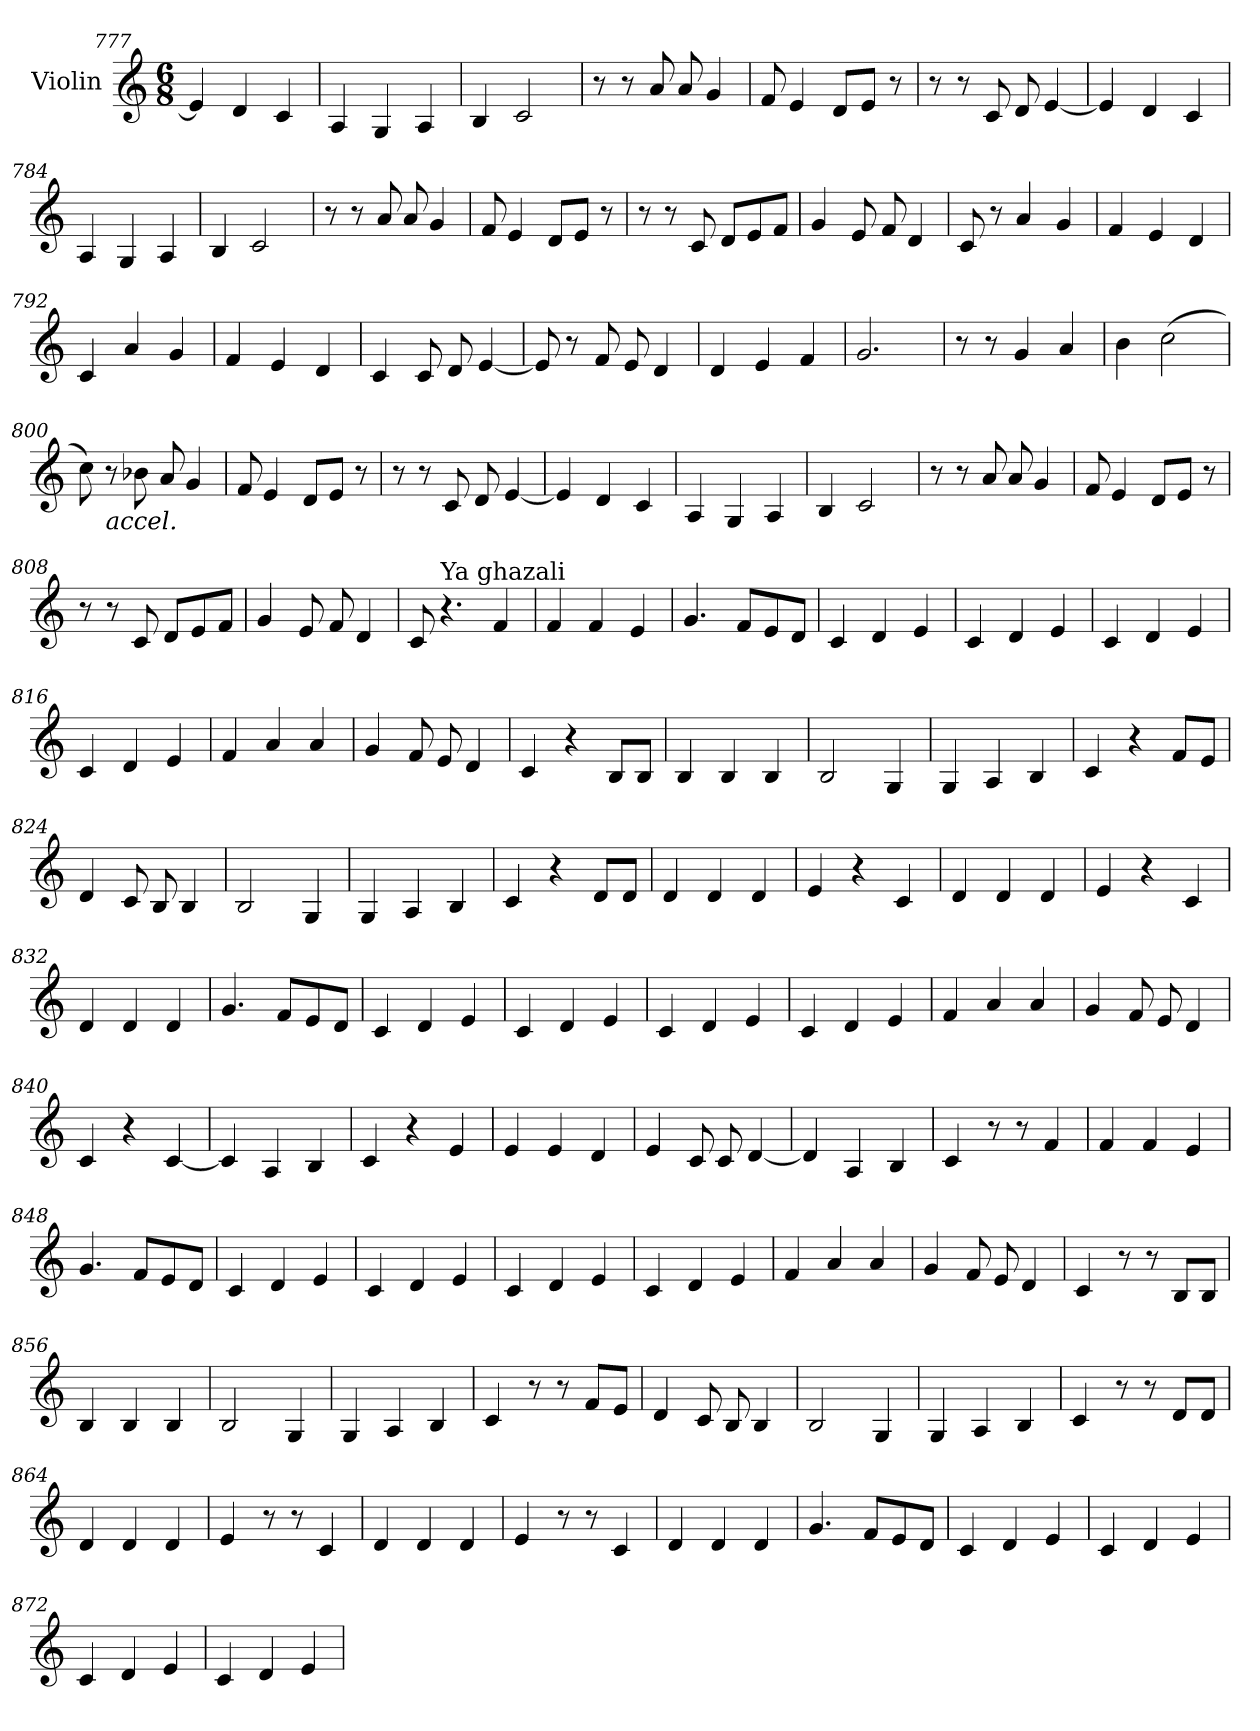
**kern
*part1
*staff1
*I"Violin
*clefG2
*k[]
*M6/8
=777
4e/]
4d/
4c/
=778
4A/
4G/
4A/
=779
4B/
2c/
=780
8r
8r
8a/
8a/
4g/
!!LO:LB:g=z
=781
8f/
4e/
8d/L
8e/J
8r
=782
8r
8r
8c/
8d/
[4e/
=783
4e/]
4d/
4c/
=784
4A/
4G/
4A/
=785
4B/
2c/
=786
8r
8r
8a/
8a/
4g/
!!LO:LB:g=z
=787
8f/
4e/
8d/L
8e/J
8r
=788
8r
8r
8c/
8d/L
8e/
8f/J
=789
4g/
8e/
8f/
4d/
=790
8c/
8r
4a/
4g/
=791
4f/
4e/
4d/
=792
4c/
4a/
4g/
!!LO:PB:g=z
=793
4f/
4e/
4d/
=794
4c/
8c/
8d/
[4e/
=795
8e/]
8r
8f/
8e/
4d/
=796
4d/
4e/
4f/
=797
2.g/
=798
8r
8r
4g/
4a/
=799
4b\
(>2cc\
!!LO:LB:g=z
=800
8cc\)
!LO:TX:b:i:t=accel.
8r
8b-X\
8a/
4g/
=801
8f/
4e/
8d/L
8e/J
8r
=802
8r
8r
8c/
8d/
[4e/
=803
4e/]
4d/
4c/
=804
4A/
4G/
4A/
=805
4B/
2c/
=806
8r
8r
8a/
8a/
4g/
!!LO:LB:g=z
=807
8f/
4e/
8d/L
8e/J
8r
=808
8r
8r
8c/
8d/L
8e/
8f/J
=809
4g/
8e/
8f/
4d/
=810
*MM160
8c/
!LO:TX:a:t=Ya ghazali
4.r
4f/
=811
4f/
4f/
4e/
=812
4.g/
8f/L
8e/
8d/J
!!LO:LB:g=z
=813
4c/
4d/
4e/
=814
4c/
4d/
4e/
=815
4c/
4d/
4e/
=816
4c/
4d/
4e/
=817
4f/
4a/
4a/
=818
4g/
8f/
8e/
4d/
=819
4c/
4r
8B/L
8B/J
!!LO:LB:g=z
=820
4B/
4B/
4B/
=821
2B/
4G/
=822
4G/
4A/
4B/
=823
4c/
4r
8f/L
8e/J
=824
4d/
8c/
8B/
4B/
=825
2B/
4G/
=826
4G/
4A/
4B/
!!LO:LB:g=z
=827
4c/
4r
8d/L
8d/J
=828
4d/
4d/
4d/
=829
4e/
4r
4c/
=830
4d/
4d/
4d/
=831
4e/
4r
4c/
=832
4d/
4d/
4d/
=833
4.g/
8f/L
8e/
8d/J
!!LO:LB:g=z
=834
4c/
4d/
4e/
=835
4c/
4d/
4e/
=836
4c/
4d/
4e/
=837
4c/
4d/
4e/
=838
4f/
4a/
4a/
=839
4g/
8f/
8e/
4d/
=840
4c/
4r
[4c/
!!LO:LB:g=z
=841
4c/]
4A/
4B/
=842
4c/
4r
4e/
=843
4e/
4e/
4d/
=844
4e/
8c/
8c/
[4d/
=845
4d/]
4A/
4B/
=846
4c/
8r
8r
4f/
=847
4f/
4f/
4e/
!!LO:PB:g=z
=848
4.g/
8f/L
8e/
8d/J
=849
4c/
4d/
4e/
=850
4c/
4d/
4e/
=851
4c/
4d/
4e/
=852
4c/
4d/
4e/
=853
4f/
4a/
4a/
=854
4g/
8f/
8e/
4d/
!!LO:LB:g=z
=855
4c/
8r
8r
8B/L
8B/J
=856
4B/
4B/
4B/
=857
2B/
4G/
=858
4G/
4A/
4B/
=859
4c/
8r
8r
8f/L
8e/J
=860
4d/
8c/
8B/
4B/
=861
2B/
4G/
!!LO:LB:g=z
=862
4G/
4A/
4B/
=863
4c/
8r
8r
8d/L
8d/J
=864
4d/
4d/
4d/
=865
4e/
8r
8r
4c/
=866
4d/
4d/
4d/
=867
4e/
8r
8r
4c/
=868
4d/
4d/
4d/
!!LO:LB:g=z
=869
4.g/
8f/L
8e/
8d/J
=870
4c/
4d/
4e/
=871
4c/
4d/
4e/
=872
4c/
4d/
4e/
=873
4c/
4d/
4e/
=
*-
